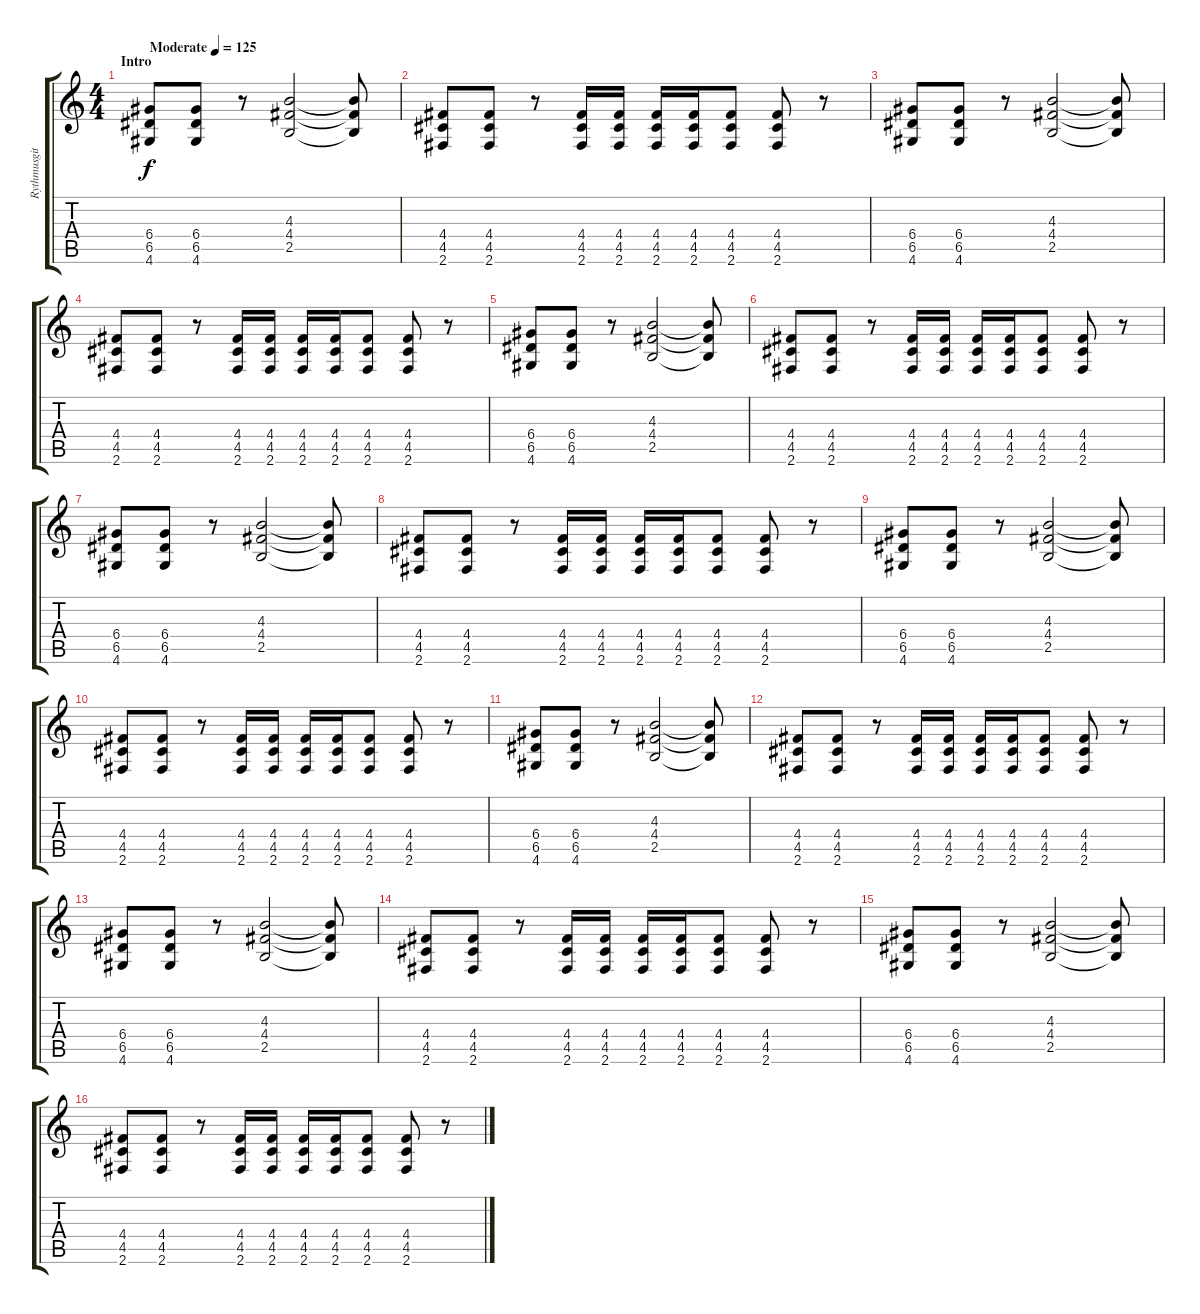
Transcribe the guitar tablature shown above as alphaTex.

\track ("Rythmusgitarre" "Rythmusgit") {instrument distortionguitar}
\staff {score tabs}
\tuning (E4 B3 G3 D3 A2 E2) {hide}
\ts (4 4)
\section ("" "Intro")
\tempo (125 "Moderate")
\clef g2
\ks c
(6.4 6.5 4.6).8{dy f instrument distortionguitar} (6.4 6.5 4.6).8 r.8 (4.3 4.4 2.5).2 (4.3{t} 4.4{t} 2.5{t}).8 |
(4.4 4.5 2.6).8 (4.4 4.5 2.6).8 r.8 (4.4 4.5 2.6).16 (4.4 4.5 2.6).16 (4.4 4.5 2.6).16 (4.4 4.5 2.6).16 (4.4 4.5 2.6).8 (4.4 4.5 2.6).8 r.8 |
(6.4 6.5 4.6).8 (6.4 6.5 4.6).8 r.8 (4.3 4.4 2.5).2 (4.3{t} 4.4{t} 2.5{t}).8 |
(4.4 4.5 2.6).8 (4.4 4.5 2.6).8 r.8 (4.4 4.5 2.6).16 (4.4 4.5 2.6).16 (4.4 4.5 2.6).16 (4.4 4.5 2.6).16 (4.4 4.5 2.6).8 (4.4 4.5 2.6).8 r.8 |
(6.4 6.5 4.6).8 (6.4 6.5 4.6).8 r.8 (4.3 4.4 2.5).2 (4.3{t} 4.4{t} 2.5{t}).8 |
(4.4 4.5 2.6).8 (4.4 4.5 2.6).8 r.8 (4.4 4.5 2.6).16 (4.4 4.5 2.6).16 (4.4 4.5 2.6).16 (4.4 4.5 2.6).16 (4.4 4.5 2.6).8 (4.4 4.5 2.6).8 r.8 |
(6.4 6.5 4.6).8 (6.4 6.5 4.6).8 r.8 (4.3 4.4 2.5).2 (4.3{t} 4.4{t} 2.5{t}).8 |
(4.4 4.5 2.6).8 (4.4 4.5 2.6).8 r.8 (4.4 4.5 2.6).16 (4.4 4.5 2.6).16 (4.4 4.5 2.6).16 (4.4 4.5 2.6).16 (4.4 4.5 2.6).8 (4.4 4.5 2.6).8 r.8 |
(6.4 6.5 4.6).8 (6.4 6.5 4.6).8 r.8 (4.3 4.4 2.5).2 (4.3{t} 4.4{t} 2.5{t}).8 |
(4.4 4.5 2.6).8 (4.4 4.5 2.6).8 r.8 (4.4 4.5 2.6).16 (4.4 4.5 2.6).16 (4.4 4.5 2.6).16 (4.4 4.5 2.6).16 (4.4 4.5 2.6).8 (4.4 4.5 2.6).8 r.8 |
(6.4 6.5 4.6).8 (6.4 6.5 4.6).8 r.8 (4.3 4.4 2.5).2 (4.3{t} 4.4{t} 2.5{t}).8 |
(4.4 4.5 2.6).8 (4.4 4.5 2.6).8 r.8 (4.4 4.5 2.6).16 (4.4 4.5 2.6).16 (4.4 4.5 2.6).16 (4.4 4.5 2.6).16 (4.4 4.5 2.6).8 (4.4 4.5 2.6).8 r.8 |
(6.4 6.5 4.6).8 (6.4 6.5 4.6).8 r.8 (4.3 4.4 2.5).2 (4.3{t} 4.4{t} 2.5{t}).8 |
(4.4 4.5 2.6).8 (4.4 4.5 2.6).8 r.8 (4.4 4.5 2.6).16 (4.4 4.5 2.6).16 (4.4 4.5 2.6).16 (4.4 4.5 2.6).16 (4.4 4.5 2.6).8 (4.4 4.5 2.6).8 r.8 |
(6.4 6.5 4.6).8 (6.4 6.5 4.6).8 r.8 (4.3 4.4 2.5).2 (4.3{t} 4.4{t} 2.5{t}).8 |
(4.4 4.5 2.6).8 (4.4 4.5 2.6).8 r.8 (4.4 4.5 2.6).16 (4.4 4.5 2.6).16 (4.4 4.5 2.6).16 (4.4 4.5 2.6).16 (4.4 4.5 2.6).8 (4.4 4.5 2.6).8 r.8
